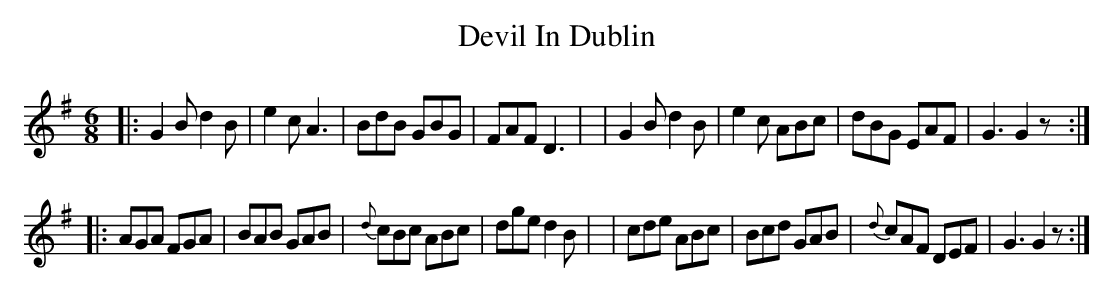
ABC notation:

X:1
T: Devil In Dublin
M: 6/8
L: 1/8
K: G
|: G2B d2B | e2c A3  |    BdB GBG | FAF  D3 |\
|  G2B d2B | e2c ABc |    dBG EAF | G3  G2z :|
|: AGA FGA | BAB GAB | {d}cBc ABc | dge d2B |\
|  cde ABc | Bcd GAB | {d}cAF DEF | G3  G2z :|
